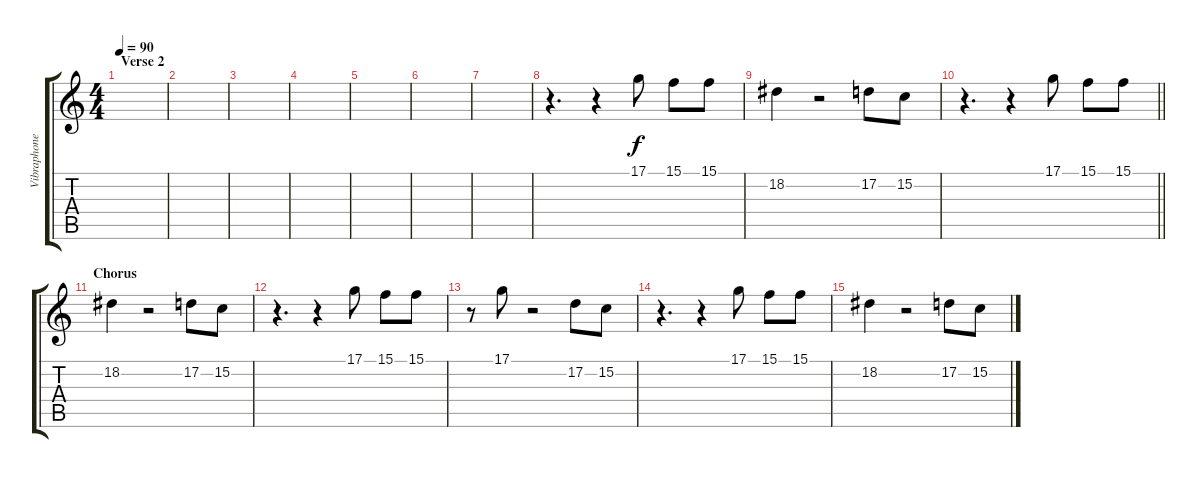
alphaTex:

\track ("Vibraphone" "Vibraphone") {instrument vibraphone}
\staff {score tabs}
\tuning (D4 A3 F3 C3 G2 C2) {hide}
\ts (4 4)
\section ("" "Verse 2")
\tempo 90
\clef g2
\ks c
|
|
|
|
|
|
|
r.4{d} r.4 17.1.8 15.1.8 15.1.8 |
18.2.4 r.2 17.2.8 15.2.8 |
\barLineRight lightlight
r.4{d} r.4 17.1.8 15.1.8 15.1.8 |
\section ("" "Chorus")
18.2.4 r.2 17.2.8 15.2.8 |
r.4{d} r.4 17.1.8 15.1.8 15.1.8 |
r.8 17.1.8 r.2 17.2.8 15.2.8 |
r.4{d} r.4 17.1.8 15.1.8 15.1.8 |
18.2.4 r.2 17.2.8 15.2.8
